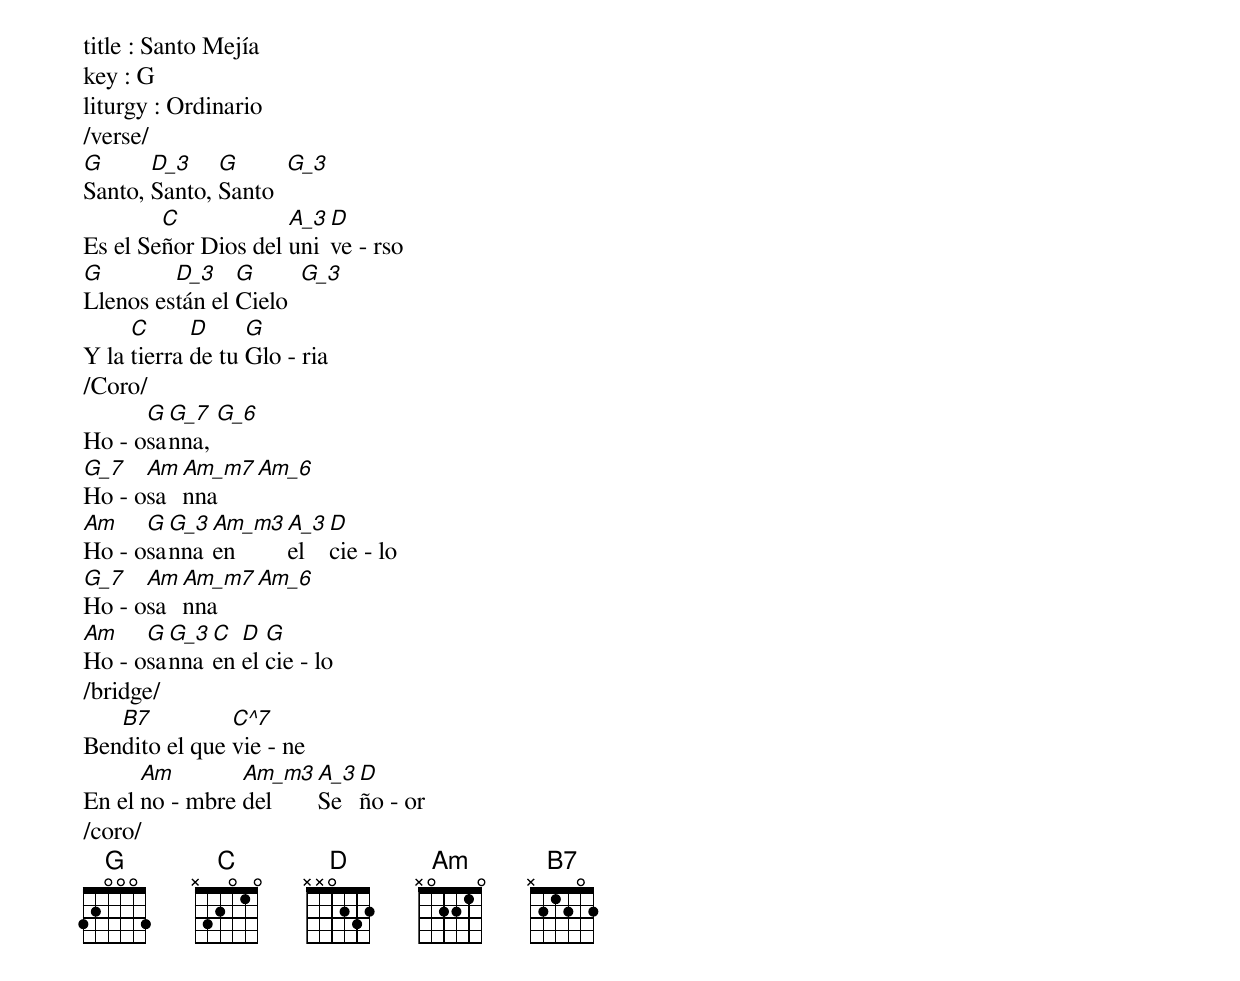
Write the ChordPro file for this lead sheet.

title : Santo Mejía
key : G
liturgy : Ordinario
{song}
/verse/
[G]Santo, [D_3]Santo, [G]Santo  [G_3]
Es el Se[C]ñor Dios del [A_3]uni[D]ve - rso
[G]Llenos es[D_3]tán el [G]Cielo  [G_3]
Y la [C]tierra [D]de tu [G]Glo - ria
/Coro/
Ho - o[G]sa[G_7]nna, [G_6]
[G_7]Ho - o[Am]sa[Am_m7]nna [Am_6]
[Am]Ho - o[G]sa[G_3]nna [Am_m3]en [A_3]el [D]cie - lo
[G_7]Ho - o[Am]sa[Am_m7]nna [Am_6]
[Am]Ho - o[G]sa[G_3]nna [C]en [D]el [G]cie - lo
/bridge/
Ben[B7]dito el que [C^7]vie - ne
En el [Am]no - mbre [Am_m3]del [A_3]Se[D]ño - or
/coro/
